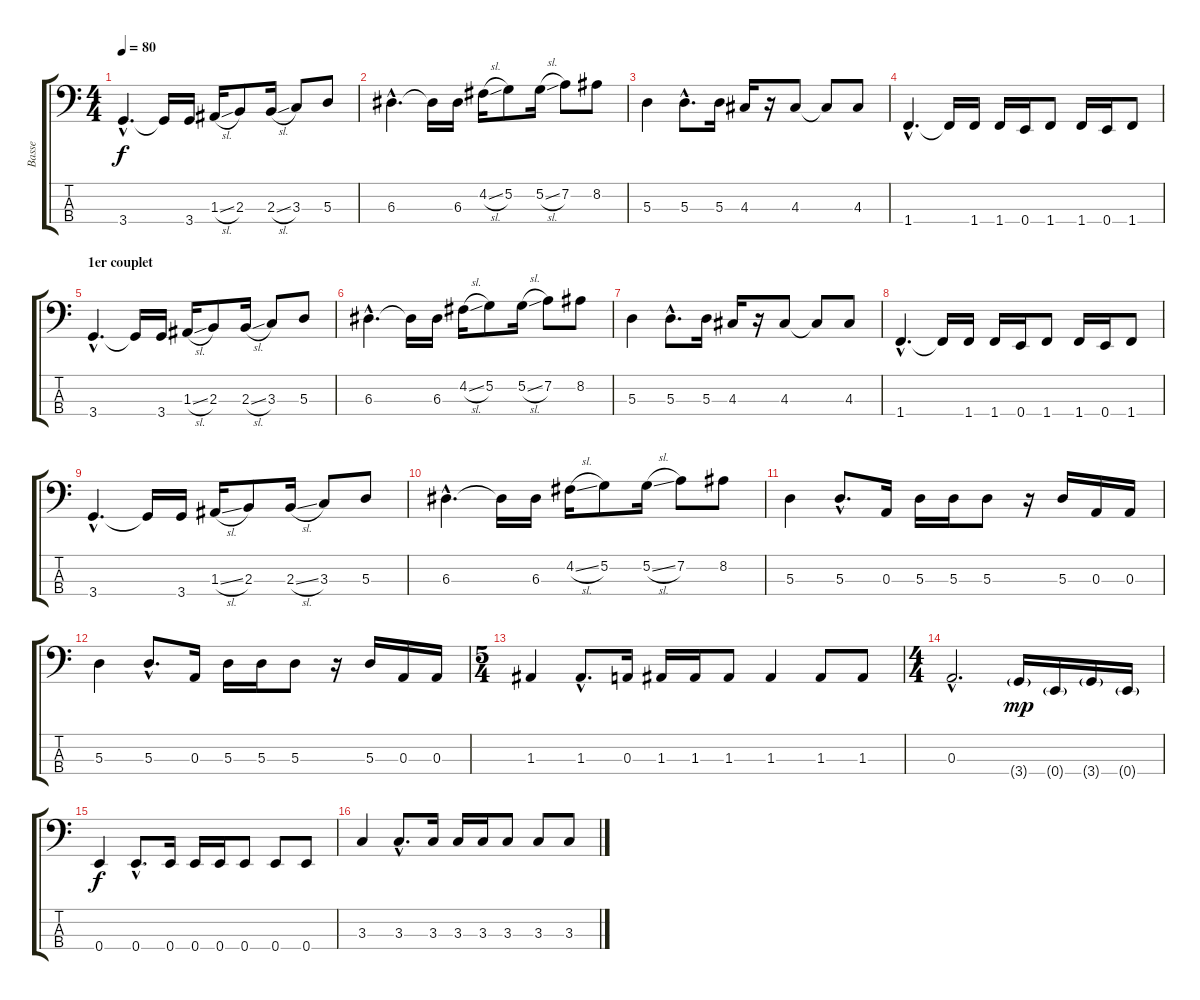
\track ("Basse" "Basse") {instrument acousticbass}
\staff {score tabs}
\tuning (G2 D2 A1 E1) {hide}
\ts (4 4)
\tempo 80
\clef f4
\ks c
3.4{hac}.4{d dy f instrument acousticbass} 3.4{t}.16 3.4.16 1.3{sl}.16 2.3.8 2.3{sl}.16 3.3.8 5.3.8 |
6.3{hac}.4{d} 6.3{t}.16 6.3.16 4.2{sl}.16 5.2.8 5.2{sl}.16 7.2.8 8.2.8 |
5.3.4 5.3{hac}.8{d} 5.3.16 4.3.16 r.16 4.3.8 4.3{t}.8 4.3.8 |
1.4{hac}.4{d} 1.4{t}.16 1.4.16 1.4.16 0.4.16 1.4.8 1.4.16 0.4.16 1.4.8 |
\section ("" "1er couplet")
3.4{hac}.4{d} 3.4{t}.16 3.4.16 1.3{sl}.16 2.3.8 2.3{sl}.16 3.3.8 5.3.8 |
6.3{hac}.4{d} 6.3{t}.16 6.3.16 4.2{sl}.16 5.2.8 5.2{sl}.16 7.2.8 8.2.8 |
5.3.4 5.3{hac}.8{d} 5.3.16 4.3.16 r.16 4.3.8 4.3{t}.8 4.3.8 |
1.4{hac}.4{d} 1.4{t}.16 1.4.16 1.4.16 0.4.16 1.4.8 1.4.16 0.4.16 1.4.8 |
\section ("" "")
3.4{hac}.4{d} 3.4{t}.16 3.4.16 1.3{sl}.16 2.3.8 2.3{sl}.16 3.3.8 5.3.8 |
6.3{hac}.4{d} 6.3{t}.16 6.3.16 4.2{sl}.16 5.2.8 5.2{sl}.16 7.2.8 8.2.8 |
5.3.4 5.3{hac}.8{d} 0.3.16 5.3.16 5.3.16 5.3.8 r.16 5.3.16 0.3.16 0.3.16 |
\section ("" "")
5.3.4 5.3{hac}.8{d} 0.3.16 5.3.16 5.3.16 5.3.8 r.16 5.3.16 0.3.16 0.3.16 |
\ts (5 4)
1.3.4 1.3{hac}.8{d} 0.3.16 1.3.16 1.3.16 1.3.8 1.3.4 1.3.8 1.3.8 |
\ts (4 4)
0.3{hac}.2{d} 3.4{g}.16{dy mp} 0.4{g}.16 3.4{g}.16 0.4{g}.16 |
\section ("" "")
0.4.4{dy f} 0.4{hac}.8{d} 0.4.16 0.4.16 0.4.16 0.4.8 0.4.8 0.4.8 |
3.3.4 3.3{hac}.8{d} 3.3.16 3.3.16 3.3.16 3.3.8 3.3.8 3.3.8
